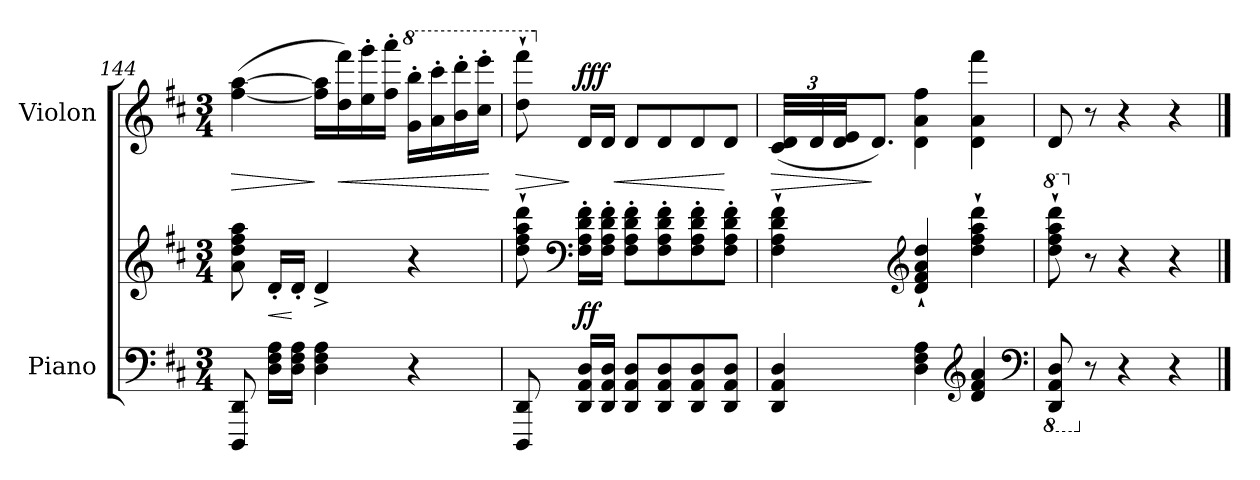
**kern	**kern	**dynam	**kern	**dynam
*part2	*part2	*part2	*part1	*part1
*staff3	*staff2	*staff2/3	*staff1	*staff1
*I"Piano	*	*	*I"Violon	*
*I'Pno	*	*	*I'Vln	*
*clefF4	*clefG2	*	*clefG2	*
*k[f#c#]	*k[f#c#]	*	*k[f#c#]	*
*D:	*D:	*	*D:	*
*M3/4	*M3/4	*	*M3/4	*
=144	=144	=144	=144	=144
!	!	!	!	!LO:HP:b
8DDD/ 8DD/	8a\ 8dd\ 8ff#\ 8aa\	.	([4ff#\ [4aa\	>
16D\ 16F#\ 16A\LL	16d'>/LL	<	.	.
16D\ 16F#\ 16A\JJ	16d'>/JJ	[	.	.
4D\ 4F#\ 4A\	4d^/	.	16ff#]\ 16aa]\LL	]
!	!	!	!	!LO:HP:b
.	.	.	16dd\ 16fff#\)	<
.	.	.	16ee'\ 16ggg'\	.
.	.	.	16ff#'\ 16aaa'\JJ	.
*	*	*	*8va	*
4r	4r	.	16gg'\ 16bbb'\LL	.
.	.	.	16aa'\ 16cccc#'\	.
.	.	.	16bb'\ 16dddd'\	.
.	.	.	16ccc#'\ 16eeee'\JJ	.
.	.	.	.	[
=145	=145	=145	=145	=145
!	!	!	!	!LO:HP:b
8DDD/ 8DD/	8dd`\ 8ff#`\ 8aa`\ 8ddd`\	.	8ddd`\ 8ffff#`\	>
*	*clefF4	*	*	*
*	*	*	*X8va	*
!	!	!	!	!LO:HP:n=1:b
!	!	!	!	!LO:DY:n=1:a
16DD/ 16AA/ 16D/LL	16F#'\ 16A'\ 16d'\ 16f#'\LL	ff	16d/LL	] < fff
16DD/ 16AA/ 16D/JJ	16F#'\ 16A'\ 16d'\ 16f#'\JJ	.	16d/JJ	.
8DD/ 8AA/ 8D/L	8F#'\ 8A'\ 8d'\ 8f#'\L	.	8d/L	.
8DD/ 8AA/ 8D/	8F#'\ 8A'\ 8d'\ 8f#'\	.	8d/	.
8DD/ 8AA/ 8D/	8F#'\ 8A'\ 8d'\ 8f#'\	.	8d/	.
8DD/ 8AA/ 8D/J	8F#'\ 8A'\ 8d'\ 8f#'\J	.	8d/J	[
=146	=146	=146	=146	=146
!	!	!	!	!LO:HP:b
4DD/ 4AA/ 4D/	4F#`\ 4A`\ 4d`\ 4f#`\	.	(48c#/ 48d/LLL	>
.	.	.	48d/	.
.	.	.	48d/ 48e/JJ	.
.	.	.	8.d/J)	]
*	*clefG2	*	*	*
4D\ 4F#\ 4A\	4d`>/ 4f#`>/ 4a`>/ 4dd`>/	.	4d\ 4a\ 4ff#\	.
*clefG2	*	*	*	*
4d/ 4f#/ 4a/	4dd`\ 4ff#`\ 4aa`\ 4ddd`\	.	4d\ 4a\ 4fff#\	.
*clefF4	*	*	*	*
=147	=147	=147	=147	=147
*8ba	*	*	*	*
*	*8va	*	*	*
8DDD/ 8AAA/ 8DD/	8ddd`\ 8fff#`\ 8aaa`\ 8dddd`\	.	8d/	.
*X8ba	*	*	*	*
*	*X8va	*	*	*
8r	8r	.	8r	.
4r	4r	.	4r	.
4r	4r	.	4r	.
==	==	==	==	==
*-	*-	*-	*-	*-
